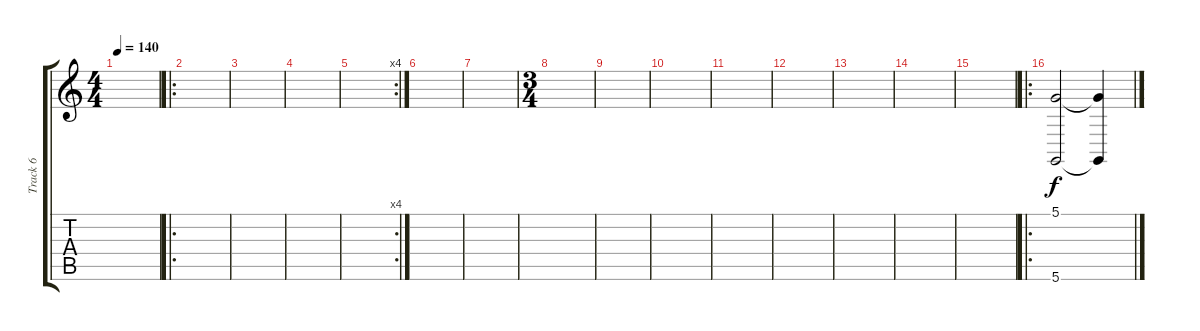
\track ("Track 6" "Track 6") {instrument acousticgrandpiano}
\staff {score tabs}
\tuning (D4 A3 F3 C3 G2 D2) {hide}
\ts (4 4)
\tempo 140
\clef g2
\ks c
|
\ro
|
|
|
\rc 4
|
|
|
\ts (3 4)
|
|
|
|
|
|
|
|
\ro
(5.1 5.6).2 (5.1{t} 5.6{t}).4
